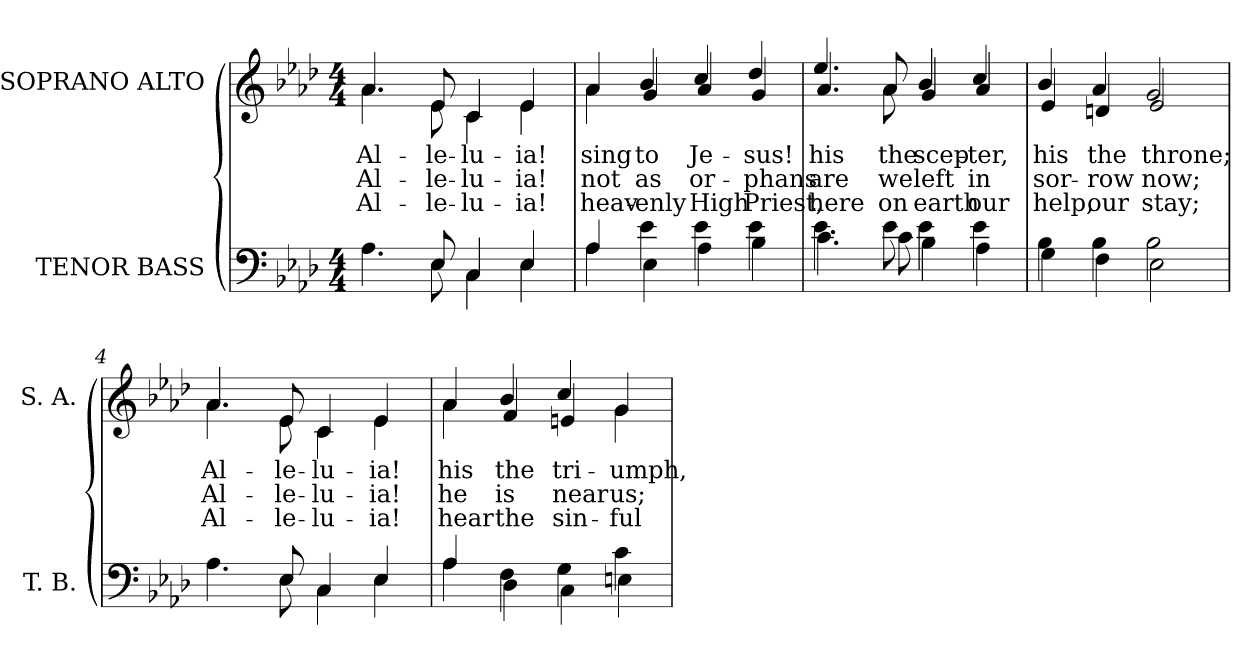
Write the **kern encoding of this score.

**kern	**kern	**text	**text	**text
*part2	*part1	*part1	*part1	*part1
*staff2	*staff1	*staff1	*staff1	*staff1
*I"TENOR BASS	*I"SOPRANO ALTO	*	*	*
*I'T. B.	*I'S. A.	*	*	*
!!LO:PB:g=z
*clefF4	*clefG2	*	*	*
*k[b-e-a-d-]	*k[b-e-a-d-]	*	*	*
*A-:	*A-:	*	*	*
*M4/4	*M4/4	*	*	*
=	=	=	=	=
*^	*	*	*	*
!	!	!LO:TX:b:cj:t=1	!	!	!
!	!	!LO:TX:b:cj:t=2	!	!	!
!	!	!LO:TX:b:cj:t=3	!	!	!
!	!	!	!LO:LY:b:color=#000000	!LO:LY:b:color=#000000	!LO:LY:b:color=#000000
*	*	*^	*	*	*
4.A-i\	4.A-i\yy	4.a-i/	4.a-i\	Al-	Al-	Al-
!	!	!	!	!LO:LY:b:color=#000000	!LO:LY:b:color=#000000	!LO:LY:b:color=#000000
8E-i/	8E-i\	8e-i/	8e-i\	-le-	-le-	-le-
!	!	!	!	!LO:LY:b:color=#000000	!LO:LY:b:color=#000000	!LO:LY:b:color=#000000
4Ci/	4Ci\	4ci/	4ci\	-lu-	-lu-	-lu-
!	!	!	!	!LO:LY:b:color=#000000	!LO:LY:b:color=#000000	!LO:LY:b:color=#000000
4E-i/	4E-i\	4e-i/	4e-i\	-ia!	-ia!	-ia!
=1	=1	=1	=1	=1	=1	=1
!	!	!	!	!LO:LY:b:color=#000000	!LO:LY:b:color=#000000	!LO:LY:b:color=#000000
4A-i/	4A-i\	4a-i/	4a-i\	sing	not	heav-
!	!	!	!	!LO:LY:b:color=#000000	!LO:LY:b:color=#000000	!LO:LY:b:color=#000000
4e-i\	4E-i\	4b-i/	4gi/	to	as	-enly
!	!	!	!	!LO:LY:b:color=#000000	!LO:LY:b:color=#000000	!LO:LY:b:color=#000000
4e-i\	4A-i\	4cci/	4a-i/	Je-	or-	High
!	!	!	!	!LO:LY:b:color=#000000	!LO:LY:b:color=#000000	!LO:LY:b:color=#000000
4e-i\	4B-i\	4dd-i/	4gi/	-sus!	-phans	Priest,
=2	=2	=2	=2	=2	=2	=2
!	!	!	!	!LO:LY:b:color=#000000	!LO:LY:b:color=#000000	!LO:LY:b:color=#000000
4.e-i\	4.ci\	4.ee-i/	4.a-i/	his	are	here
!	!	!	!	!LO:LY:b:color=#000000	!LO:LY:b:color=#000000	!LO:LY:b:color=#000000
8e-i\	8ci\	8a-i/	8a-i\	the	we	on
!	!	!	!	!LO:LY:b:color=#000000	!LO:LY:b:color=#000000	!LO:LY:b:color=#000000
4e-i\	4B-i\	4b-i/	4gi/	scep-	left	earth
!	!	!	!	!LO:LY:b:color=#000000	!LO:LY:b:color=#000000	!LO:LY:b:color=#000000
4e-i\	4A-i\	4cci/	4a-i/	-ter,	in	our
=3	=3	=3	=3	=3	=3	=3
!	!	!	!	!LO:LY:b:color=#000000	!LO:LY:b:color=#000000	!LO:LY:b:color=#000000
4B-i\	4Gi\	4b-i/	4e-i/	his	sor-	help,
!	!	!	!	!LO:LY:b:color=#000000	!LO:LY:b:color=#000000	!LO:LY:b:color=#000000
4B-i\	4Fi\	4a-i/	4dni/	the	-row	our
!	!	!	!	!LO:LY:b:color=#000000	!LO:LY:b:color=#000000	!LO:LY:b:color=#000000
2B-i\	2E-i\	2gi/	2e-i/	throne;	now;	stay;
!!LO:LB:g=z	!!
=4	=4	=4	=4	=4	=4	=4
!	!	!	!	!LO:LY:b:color=#000000	!LO:LY:b:color=#000000	!LO:LY:b:color=#000000
4.A-i\	4.A-i\yy	4.a-i/	4.a-i\	Al-	Al-	Al-
!	!	!	!	!LO:LY:b:color=#000000	!LO:LY:b:color=#000000	!LO:LY:b:color=#000000
8E-i/	8E-i\	8e-i/	8e-i\	-le-	-le-	-le-
!	!	!	!	!LO:LY:b:color=#000000	!LO:LY:b:color=#000000	!LO:LY:b:color=#000000
4Ci/	4Ci\	4ci/	4ci\	-lu-	-lu-	-lu-
!	!	!	!	!LO:LY:b:color=#000000	!LO:LY:b:color=#000000	!LO:LY:b:color=#000000
4E-i/	4E-i\	4e-i/	4e-i\	-ia!	-ia!	-ia!
=5	=5	=5	=5	=5	=5	=5
!	!	!	!	!LO:LY:b:color=#000000	!LO:LY:b:color=#000000	!LO:LY:b:color=#000000
4A-i/	4A-i\	4a-i/	4a-i\	his	he	hear
!	!	!	!	!LO:LY:b:color=#000000	!LO:LY:b:color=#000000	!LO:LY:b:color=#000000
4Fi\	4D-i\	4b-i/	4fi/	the	is	the
!	!	!	!	!LO:LY:b:color=#000000	!LO:LY:b:color=#000000	!LO:LY:b:color=#000000
4Gi\	4Ci\	4cci/	4eni/	tri-	near	sin-
!	!	!	!	!LO:LY:b:color=#000000	!LO:LY:b:color=#000000	!LO:LY:b:color=#000000
4ci\	4Eni\	4gi/	4gi\	-umph,	us;	-ful
*v	*v	*	*	*	*	*
*	*v	*v	*	*	*
=	=	=	=	=
*-	*-	*-	*-	*-
